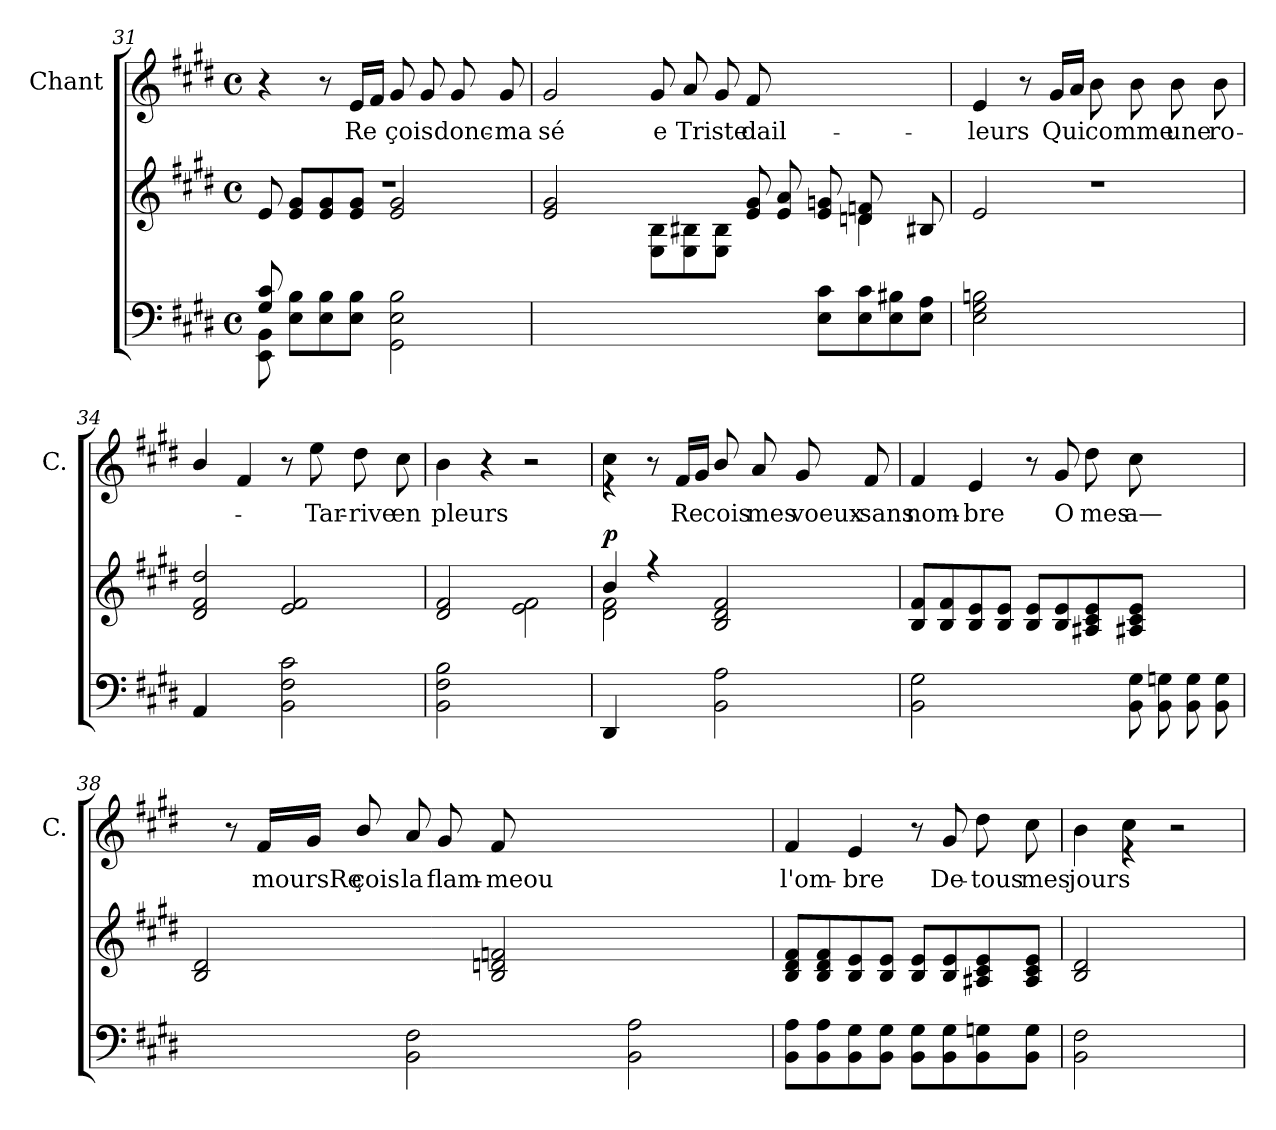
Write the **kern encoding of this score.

**kern	**kern	**dynam	**kern	**text
*part3	*part2	*part2	*part1	*part1
*staff3	*staff2	*staff2	*staff1	*staff1
*	*	*	*I"Chant	*
*	*	*	*I'C.	*
*clefF4	*clefG2	*	*clefG2	*
*k[f#c#g#d#]	*k[f#c#g#d#]	*	*k[f#c#g#d#]	*
*M4/4	*M4/4	*	*M4/4	*
*met(c)	*met(c)	*	*met(c)	*
=31	=31	=31	=31	=31
*^	*^	*	*	*
8c#i/ 8G#i/	8EEj\ 8BBj\	1r	8eZ/	.	4r	.
8Ei\ 8Bi\L	2..ryy	.	8g#Z/ 8eZ/L	.	.	.
8Ei\ 8Bi\	.	.	8g#Z/ 8eZ/	.	8r	.
8Ei\ 8Bi\J	.	.	8g#Z/ 8eZ/J	.	16eV/LL	Re
.	.	.	.	.	16f#V/JJ	--
2GG#i\ 2Ei\ 2Bi\	.	.	2g#Z/ 2eZ/	.	8g#V/	çois
.	.	.	.	.	8g#V/	--
.	.	.	.	.	8g#V/	donc-
.	.	.	.	.	8g#V/	ma
*v	*v	*	*	*	*	*
=32	=32	=32	=32	=32	=32
*	*	*^	*	*	*
2ryy	2g#V/ 2eV/	4ryy	2ryy	.	2g#V/	sé
.	.	8ryy	.	.	.	.
.	.	8ryy	.	.	.	.
8ryy	8EV\ 8BV\L	8ryy	8ryy	.	8g#V/	e
8Ei\ 8B#Xi\J	8EV\ 8B#XV\	8ryy	8ryy	.	8aV/	Triste
8ryy	8EV\ 8B#V\J	8ryy	8ryy	.	8g#V/	.
8ryy	8eV/ 8g#V/	8ryy	8ryy	.	8f#V/	dail-
8ryy	8aN/ 8eN/	8ryy	8ryy	.	2ryy	.
8Ei\ 8c#i\L	8gN/ 8eN/	8ryy	8ryy	.	.	.
8Ei\ 8c#i\	8fN/ 8dN/	4dl\	8ryy	.	.	.
8Ei\ 8B#Xi\	4ryy	.	8ryy	.	.	.
8Ei\ 8Ai\J	.	8ryy	8B#Xj/	.	8ryy	.
*	*	*v	*v	*	*	*
=33	=33	=33	=33	=33	=33
2Ei\ 2G#i\ 2Bni\	1r	2eZ/	.	4eV/	leurs
.	.	.	.	8r	.
.	.	.	.	16g#V/LL	Qui
.	.	.	.	16aV/JJ	.
2ryy	.	2ryy	.	8bV\	comme
.	.	.	.	8bV\	.
.	.	.	.	8bV\	une
.	.	.	.	8bV\	ro-
*	*v	*v	*	*	*
!!LO:LB:g=z
=34	=34	=34	=34	=34
4AAi/	2dd#V/ 2f#V/ 2d#V/	.	4bV/	.
4ryy	.	.	4f#V/	.
2BBi\ 2F#i\ 2c#i\	2f#V/ 2eV/	.	8r	.
.	.	.	8eeV\	Tar-
.	.	.	8dd#V\	rive
.	.	.	8cc#V\	en
=35	=35	=35	=35	=35
*	*^	*	*	*
2BBi\ 2F#i\ 2Bi\	2f#V/ 2d#V/	4ryy	.	4bV\	pleurs
.	.	4ryy	.	4r	.
2ryy	2ryy	2eZ\ 2f#Z\	.	2r	.
=36	=36	=36	=36	=36	=36
*^	*	*	*	*^	*
!	!	!	!	!LO:DY:a	!	!	!
4DD#i/	1ryy	4bV/	2d#Z\ 2f#Z\	p	4cc#V\	4r	.
8ryy	.	4r	.	.	8r	2.ryy	.
16ryy	.	.	.	.	16f#V/LL	.	Re
16ryy	.	.	.	.	16g#V/JJ	.	--
2BBi\ 2Ai\	.	2f#V/ 2d#V/ 2BV/	2ryy	.	8bV/	.	cois
.	.	.	.	.	8aV/	.	mes
.	.	.	.	.	8g#V/	.	voeux-
.	.	.	.	.	8f#V/	.	sans
*v	*v	*	*	*	*v	*v	*
*	*v	*v	*	*	*
=37	=37	=37	=37	=37
2BBi\ 2G#i\	8f#V/ 8BV/L	.	4f#V/	nom-
.	8f#V/ 8BV/	.	.	.
.	8eV/ 8BV/	.	4eV/	bre
.	8eV/ 8BV/J	.	.	.
8ryy	8eV/ 8BV/L	.	8r	.
8ryy	8BV/ 8eV/	.	8g#V/	O
8ryy	8A#XV/ 8c#V/ 8eV/	.	8dd#V\	mes
8BBi\ 8G#i\	8eV/ 8c#V/ 8A#XV/J	.	8cc#V\	a—
8BBZ\ 8GZ\	4.ryy	.	4.ryy	.
8BBZ\ 8GZ\	.	.	.	.
8BBZ\ 8GZ\	.	.	.	.
!!LO:PB:g=z
=38	=38	=38	=38	=38
*^	*	*	*	*
2ryy	2ryy	2d#V/ 2BV/	.	8ryy	.
.	.	.	.	8r	.
.	.	.	.	16f#V/LL	moursRe
.	.	.	.	16g#V/JJ	--
.	.	.	.	8bV/	çois
2BBi\ 2F#i\	2ryy	8ryy	.	8aV/	la
.	.	16ryy	.	8g#V/	flam-
.	.	16ryy	.	.	.
.	.	2BN/ 2fN/ 2dN/	.	8f#V/	meou
.	.	.	.	8ryy	.
8ryy	1ryy	.	.	1ryy	.
16ryy	.	.	.	.	.
16ryy	.	.	.	.	.
2BBZ\ 2AZ\	.	4ryy	.	.	.
.	.	2ryy	.	.	.
4ryy	.	.	.	.	.
*v	*v	*	*	*	*
=39	=39	=39	=39	=39
8BBi\ 8Ai\L	8BV/ 8f#V/ 8d#V/L	.	4f#V/	l'om-
8BBi\ 8Ai\	8f#V/ 8d#V/ 8BV/	.	.	.
8BBi\ 8G#i\	8eV/ 8BV/	.	4eV/	bre
8BBi\ 8G#i\J	8eV/ 8BV/J	.	.	.
8BBi\ 8G#i\L	8eV/ 8BV/L	.	8r	.
8BBi\ 8G#i\	8eV/ 8BV/	.	8g#V/	De-
8BBi\ 8Gni\	8eV/ 8c#V/ 8A#XV/	.	8dd#V\	tous
8BBi\ 8Gi\J	8A#V/ 8c#V/ 8eV/J	.	8cc#V\	mes
=40	=40	=40	=40	=40
*	*	*	*^	*
2BBi\ 2F#i\	2BV/ 2d#V/	.	4bV\	4ryy	jours
.	.	.	4cc#V\	4r	.
2ryy	2ryy	.	2r	2ryy	.
*	*	*	*v	*v	*
=	=	=	=	=
*-	*-	*-	*-	*-
